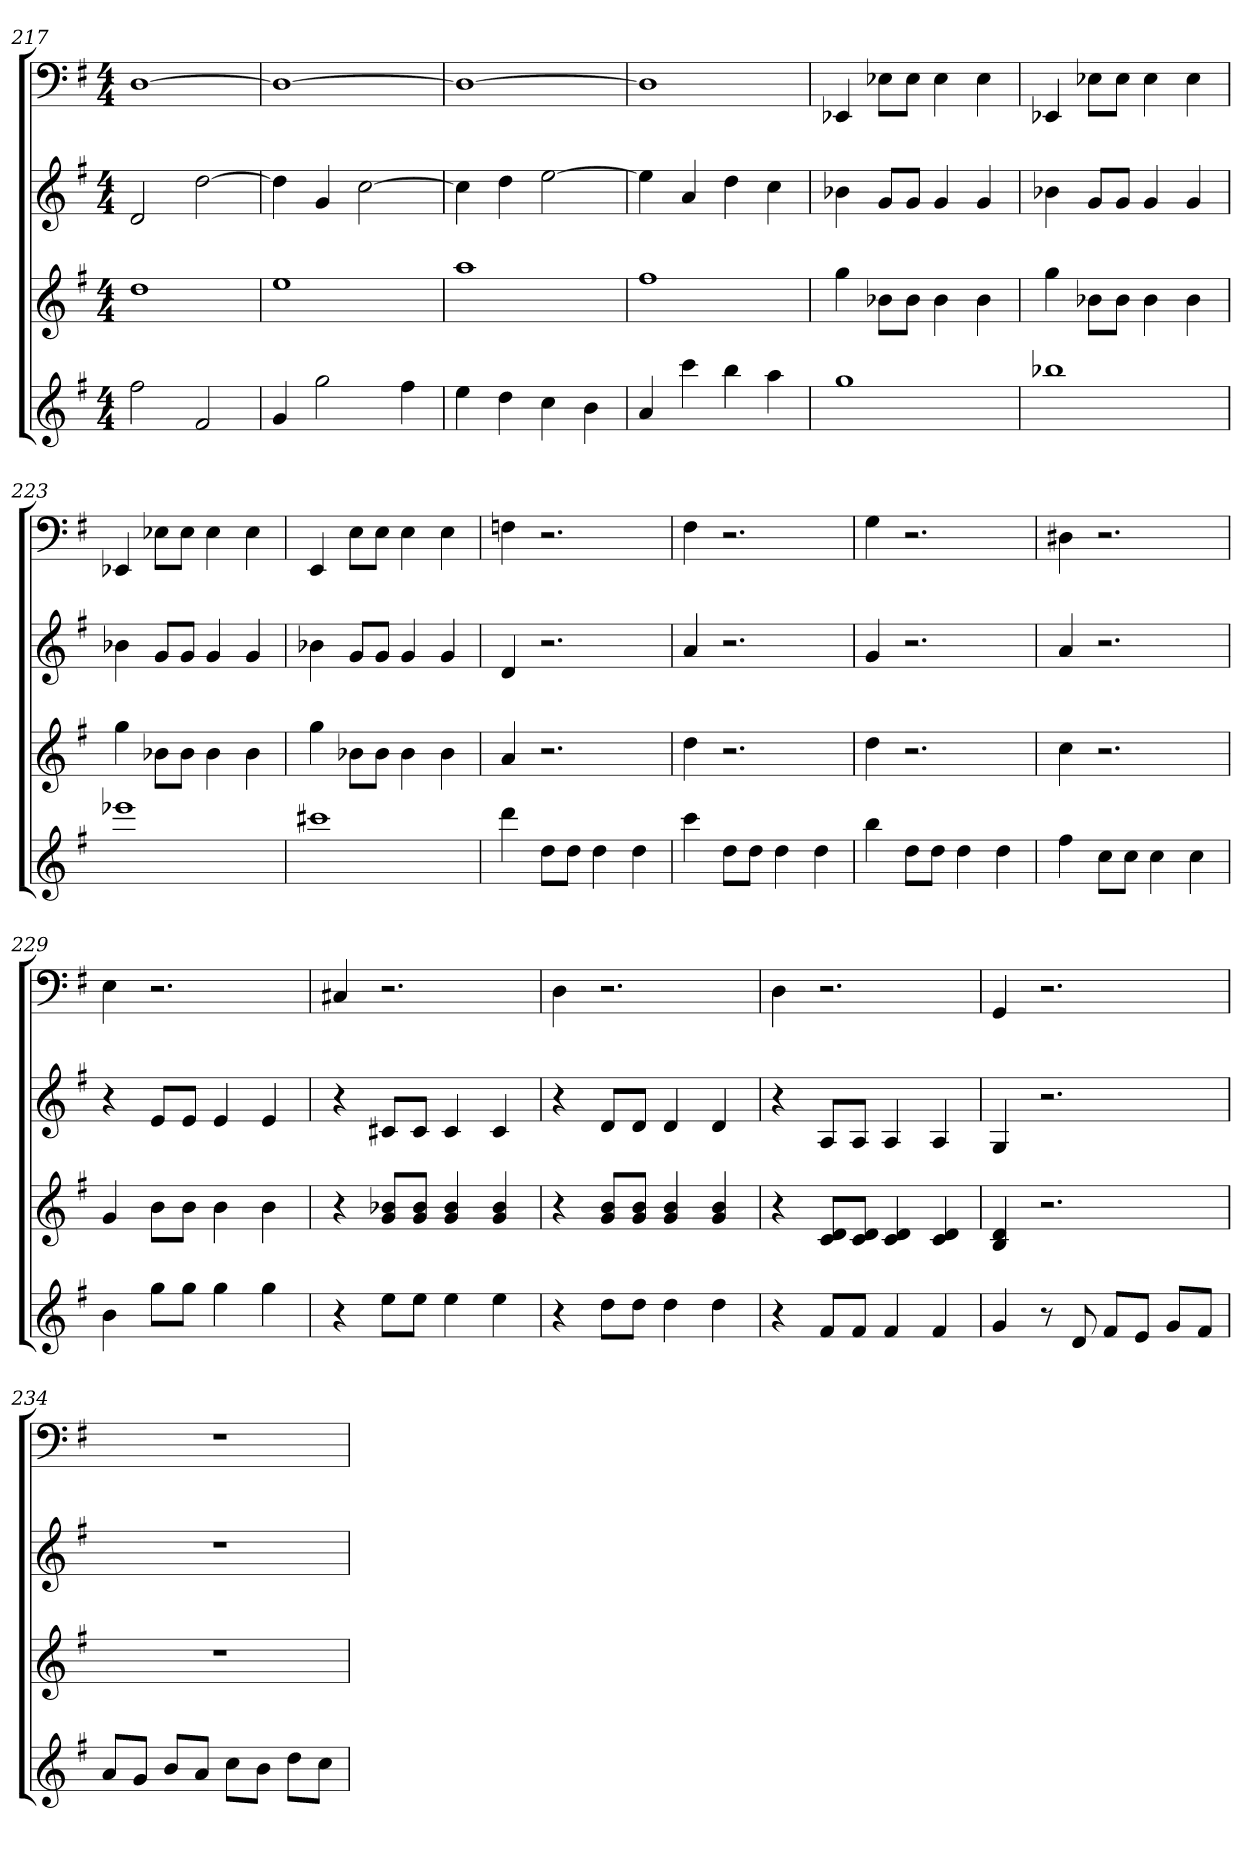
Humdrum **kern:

**kern	**kern	**kern	**kern
*part4	*part3	*part2	*part1
*staff4	*staff3	*staff2	*staff1
*k[f#]	*k[f#]	*k[f#]	*k[f#]
*G:	*G:	*G:	*G:
*M4/4	*M4/4	*M4/4	*M4/4
=217	=217	=217	=217
2ff#	1dd	2d	[1D
2f#	.	[2dd	.
=218	=218	=218	=218
4g	1ee	4dd]	1D_
2gg	.	4g	.
.	.	[2cc	.
4ff#	.	.	.
=219	=219	=219	=219
4ee	1aa	4cc]	1D_
4dd	.	4dd	.
4cc	.	[2ee	.
4b	.	.	.
=220	=220	=220	=220
4a	1ff#	4ee]	1D]
4ccc	.	4a	.
4bb	.	4dd	.
4aa	.	4cc	.
=221	=221	=221	=221
1gg	4gg	4b-X	4EE-X
.	8b-XL	8gL	8E-XL
.	8b-J	8gJ	8E-J
.	4b-	4g	4E-
.	4b-	4g	4E-
=222	=222	=222	=222
1bb-X	4gg	4b-X	4EE-X
.	8b-XL	8gL	8E-XL
.	8b-J	8gJ	8E-J
.	4b-	4g	4E-
.	4b-	4g	4E-
=223	=223	=223	=223
1eee-X	4gg	4b-X	4EE-X
.	8b-XL	8gL	8E-XL
.	8b-J	8gJ	8E-J
.	4b-	4g	4E-
.	4b-	4g	4E-
=224	=224	=224	=224
1ccc#X	4gg	4b-X	4EE
.	8b-XL	8gL	8EL
.	8b-J	8gJ	8EJ
.	4b-	4g	4E
.	4b-	4g	4E
=225	=225	=225	=225
4ddd	4a	4d	4Fn
8ddL	2.r	2.r	2.r
8ddJ	.	.	.
4dd	.	.	.
4dd	.	.	.
=226	=226	=226	=226
4ccc	4dd	4a	4F#
8ddL	2.r	2.r	2.r
8ddJ	.	.	.
4dd	.	.	.
4dd	.	.	.
=227	=227	=227	=227
4bb	4dd	4g	4G
8ddL	2.r	2.r	2.r
8ddJ	.	.	.
4dd	.	.	.
4dd	.	.	.
=228	=228	=228	=228
4ff#	4cc	4a	4D#X
8ccL	2.r	2.r	2.r
8ccJ	.	.	.
4cc	.	.	.
4cc	.	.	.
=229	=229	=229	=229
4b	4g	4r	4E
8ggL	8bL	8eL	2.r
8ggJ	8bJ	8eJ	.
4gg	4b	4e	.
4gg	4b	4e	.
=230	=230	=230	=230
4r	4r	4r	4C#X
8eeL	8g 8b-XL	8c#XL	2.r
8eeJ	8g 8b-J	8c#J	.
4ee	4g 4b-	4c#	.
4ee	4g 4b-	4c#	.
=231	=231	=231	=231
4r	4r	4r	4D
8ddL	8g 8bL	8dL	2.r
8ddJ	8g 8bJ	8dJ	.
4dd	4g 4b	4d	.
4dd	4g 4b	4d	.
=232	=232	=232	=232
4r	4r	4r	4D
8f#L	8c 8dL	8AL	2.r
8f#J	8c 8dJ	8AJ	.
4f#	4c 4d	4A	.
4f#	4c 4d	4A	.
=233	=233	=233	=233
4g	4B 4d	4G	4GG
8r	2.r	2.r	2.r
8d	.	.	.
8f#L	.	.	.
8eJ	.	.	.
8gL	.	.	.
8f#J	.	.	.
=234	=234	=234	=234
8aL	1r	1r	1r
8gJ	.	.	.
8bL	.	.	.
8aJ	.	.	.
8ccL	.	.	.
8bJ	.	.	.
8ddL	.	.	.
8ccJ	.	.	.
=	=	=	=
*-	*-	*-	*-
